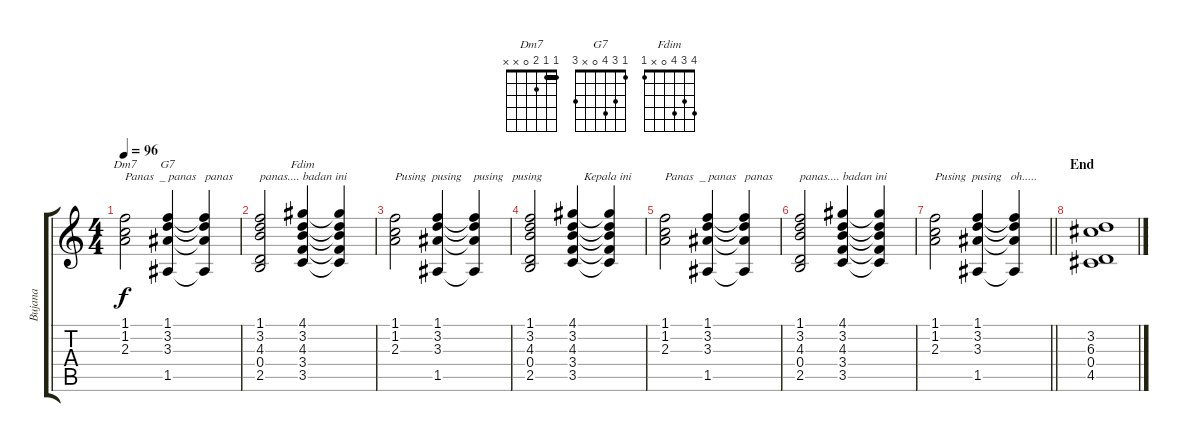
\track ("Bujana" "Bujana") {instrument acousticguitarsteel}
\staff {score tabs}
\tuning (E4 B3 G3 D3 A2 E2) {hide}
\chord ("Dm7" 1 1 2 0 x x) {barre 1}
\chord ("G7" 1 3 4 0 x 3)
\chord ("Fdim" 4 3 4 0 x 1)
\ts (4 4)
\tempo 96
\clef g2
\ks c
(1.1 1.2 2.3).2{ch "Dm7" txt "Panas  _ panas   panas       " dy f} (1.1 3.2 3.3 1.5).4{ch "G7"} (1.1{t} 3.2{t} 3.3{t} 1.5{t}).4 |
(1.1 3.2 4.3 0.4 2.5).2{txt "panas...."} (4.1 3.2 4.3 3.4 3.5).4{ch "Fdim" txt "badan ini"} (4.1{t} 3.2{t} 4.3{t} 3.4{t} 3.5{t}).4 |
(1.1 1.2 2.3).2{txt "Pusing  pusing    pusing   pusing "} (1.1 3.2 3.3 1.5).4 (1.1{t} 3.2{t} 3.3{t} 1.5{t}).4 |
(1.1 3.2 4.3 0.4 2.5).2{txt "                  Kepala ini"} (4.1 3.2 4.3 3.4 3.5).4 (4.1{t} 3.2{t} 4.3{t} 3.4{t} 3.5{t}).4 |
(1.1 1.2 2.3).2{txt "Panas  _ panas   panas       "} (1.1 3.2 3.3 1.5).4 (1.1{t} 3.2{t} 3.3{t} 1.5{t}).4 |
(1.1 3.2 4.3 0.4 2.5).2{txt "panas...."} (4.1 3.2 4.3 3.4 3.5).4{txt "badan ini"} (4.1{t} 3.2{t} 4.3{t} 3.4{t} 3.5{t}).4 |
\barLineRight lightlight
(1.1 1.2 2.3).2{txt "Pusing  pusing   oh....."} (1.1 3.2 3.3 1.5).4 (1.1{t} 3.2{t} 3.3{t} 1.5{t}).4 |
\section ("" "End")
(3.2 6.3 0.4 4.5).1
